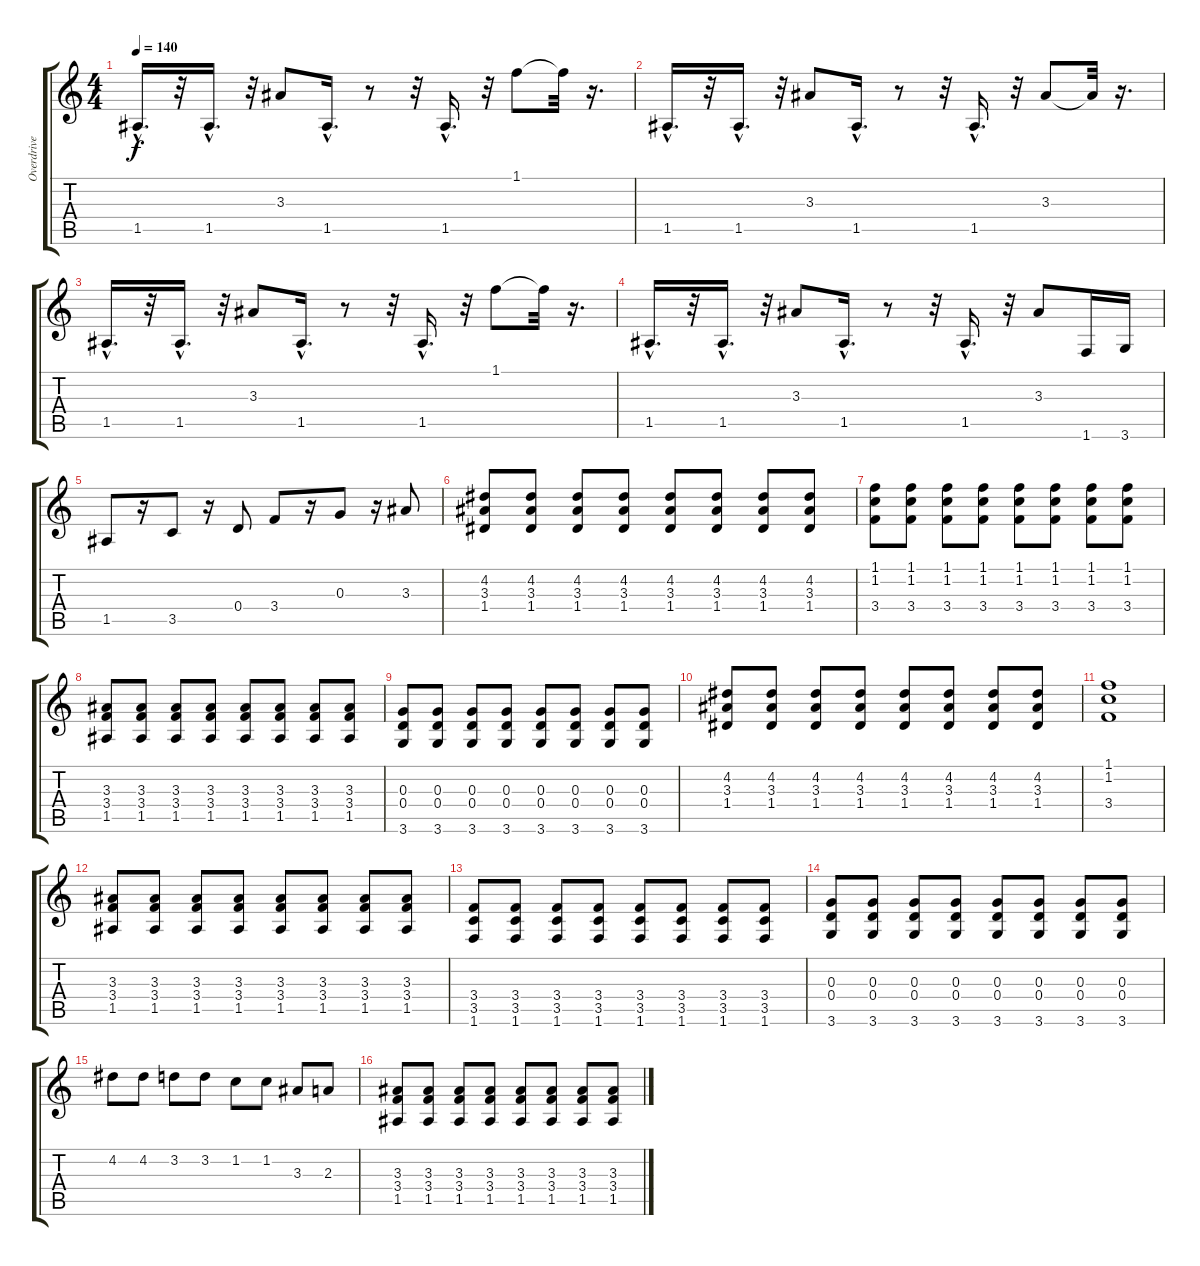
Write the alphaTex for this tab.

\track ("Overdrive Guitar" "Overdrive ") {instrument distortionguitar}
\staff {score tabs}
\tuning (E4 B3 G3 D3 A2 E2) {hide}
\ts (4 4)
\tempo 140
\clef g2
\ks c
1.5{hac}.16{d dy f} r.32 1.5{hac}.16{d} r.32 3.3.8 1.5{hac}.16{d} r.8 r.32 1.5{hac}.16{d} r.32 1.1.8 1.1{t}.32 r.16{d} |
1.5{hac}.16{d} r.32 1.5{hac}.16{d} r.32 3.3.8 1.5{hac}.16{d} r.8 r.32 1.5{hac}.16{d} r.32 3.3.8 3.3{t}.32 r.16{d} |
1.5{hac}.16{d} r.32 1.5{hac}.16{d} r.32 3.3.8 1.5{hac}.16{d} r.8 r.32 1.5{hac}.16{d} r.32 1.1.8 1.1{t}.32 r.16{d} |
1.5{hac}.16{d} r.32 1.5{hac}.16{d} r.32 3.3.8 1.5{hac}.16{d} r.8 r.32 1.5{hac}.16{d} r.32 3.3.8 1.6.16 3.6.16 |
1.5.8 r.16 3.5.8 r.16 0.4.8 3.4.8 r.16 0.3.8 r.16 3.3.8 |
(4.2 3.3 1.4).8 (4.2 3.3 1.4).8 (4.2 3.3 1.4).8 (4.2 3.3 1.4).8 (4.2 3.3 1.4).8 (4.2 3.3 1.4).8 (4.2 3.3 1.4).8 (4.2 3.3 1.4).8 |
(1.1 1.2 3.4).8 (1.1 1.2 3.4).8 (1.1 1.2 3.4).8 (1.1 1.2 3.4).8 (1.1 1.2 3.4).8 (1.1 1.2 3.4).8 (1.1 1.2 3.4).8 (1.1 1.2 3.4).8 |
(3.3 3.4 1.5).8 (3.3 3.4 1.5).8 (3.3 3.4 1.5).8 (3.3 3.4 1.5).8 (3.3 3.4 1.5).8 (3.3 3.4 1.5).8 (3.3 3.4 1.5).8 (3.3 3.4 1.5).8 |
(0.3 0.4 3.6).8 (0.3 0.4 3.6).8 (0.3 0.4 3.6).8 (0.3 0.4 3.6).8 (0.3 0.4 3.6).8 (0.3 0.4 3.6).8 (0.3 0.4 3.6).8 (0.3 0.4 3.6).8 |
(4.2 3.3 1.4).8 (4.2 3.3 1.4).8 (4.2 3.3 1.4).8 (4.2 3.3 1.4).8 (4.2 3.3 1.4).8 (4.2 3.3 1.4).8 (4.2 3.3 1.4).8 (4.2 3.3 1.4).8 |
(1.1 1.2 3.4).1 |
(3.3 3.4 1.5).8 (3.3 3.4 1.5).8 (3.3 3.4 1.5).8 (3.3 3.4 1.5).8 (3.3 3.4 1.5).8 (3.3 3.4 1.5).8 (3.3 3.4 1.5).8 (3.3 3.4 1.5).8 |
(3.4 3.5 1.6).8 (3.4 3.5 1.6).8 (3.4 3.5 1.6).8 (3.4 3.5 1.6).8 (3.4 3.5 1.6).8 (3.4 3.5 1.6).8 (3.4 3.5 1.6).8 (3.4 3.5 1.6).8 |
(0.3 0.4 3.6).8 (0.3 0.4 3.6).8 (0.3 0.4 3.6).8 (0.3 0.4 3.6).8 (0.3 0.4 3.6).8 (0.3 0.4 3.6).8 (0.3 0.4 3.6).8 (0.3 0.4 3.6).8 |
4.2.8 4.2.8 3.2.8 3.2.8 1.2.8 1.2.8 3.3.8 2.3.8 |
(3.3 3.4 1.5).8 (3.3 3.4 1.5).8 (3.3 3.4 1.5).8 (3.3 3.4 1.5).8 (3.3 3.4 1.5).8 (3.3 3.4 1.5).8 (3.3 3.4 1.5).8 (3.3 3.4 1.5).8
